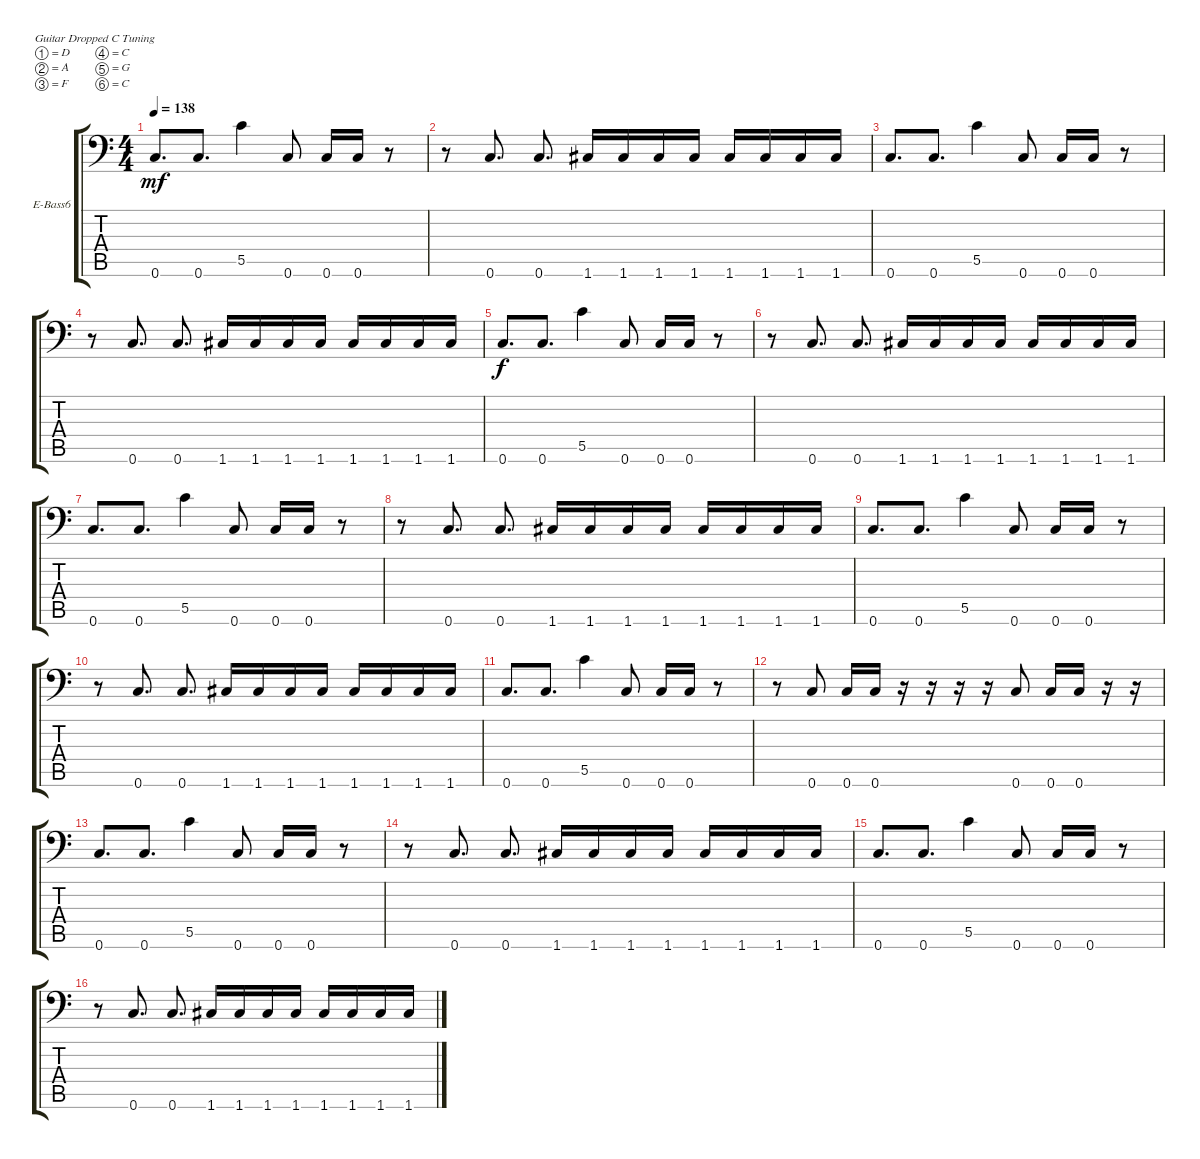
\bracketExtendMode groupsimilarinstruments
\firstSystemTrackNameOrientation horizontal
\otherSystemsTrackNameOrientation horizontal
\track ("Bass" "E-Bass6") {instrument electricbasspick}
\staff {score tabs}
\tuning (D4 A3 F3 C3 G2 C2)
\ts (4 4)
\section ("" "")
\tempo 138
\clef f4
\ks c
0.6.8{d dy mf} 0.6.8{d} 5.5.4 0.6.8 0.6.16 0.6.16 r.8 |
r.8 0.6.8{d} 0.6.8{d} 1.6.16 1.6.16 1.6.16 1.6.16 1.6.16 1.6.16 1.6.16 1.6.16 |
0.6.8{d} 0.6.8{d} 5.5.4 0.6.8 0.6.16 0.6.16 r.8 |
r.8 0.6.8{d} 0.6.8{d} 1.6.16 1.6.16 1.6.16 1.6.16 1.6.16 1.6.16 1.6.16 1.6.16 |
0.6.8{d dy f} 0.6.8{d} 5.5.4 0.6.8 0.6.16 0.6.16 r.8 |
r.8 0.6.8{d} 0.6.8{d} 1.6.16 1.6.16 1.6.16 1.6.16 1.6.16 1.6.16 1.6.16 1.6.16 |
0.6.8{d} 0.6.8{d} 5.5.4 0.6.8 0.6.16 0.6.16 r.8 |
r.8 0.6.8{d} 0.6.8{d} 1.6.16 1.6.16 1.6.16 1.6.16 1.6.16 1.6.16 1.6.16 1.6.16 |
0.6.8{d} 0.6.8{d} 5.5.4 0.6.8 0.6.16 0.6.16 r.8 |
r.8 0.6.8{d} 0.6.8{d} 1.6.16 1.6.16 1.6.16 1.6.16 1.6.16 1.6.16 1.6.16 1.6.16 |
0.6.8{d} 0.6.8{d} 5.5.4 0.6.8 0.6.16 0.6.16 r.8 |
r.8 0.6.8 0.6.16 0.6.16 r.16 r.16 r.16 r.16 0.6.8 0.6.16 0.6.16 r.16 r.16 |
0.6.8{d} 0.6.8{d} 5.5.4 0.6.8 0.6.16 0.6.16 r.8 |
r.8 0.6.8{d} 0.6.8{d} 1.6.16 1.6.16 1.6.16 1.6.16 1.6.16 1.6.16 1.6.16 1.6.16 |
0.6.8{d} 0.6.8{d} 5.5.4 0.6.8 0.6.16 0.6.16 r.8 |
r.8 0.6.8{d} 0.6.8{d} 1.6.16 1.6.16 1.6.16 1.6.16 1.6.16 1.6.16 1.6.16 1.6.16
